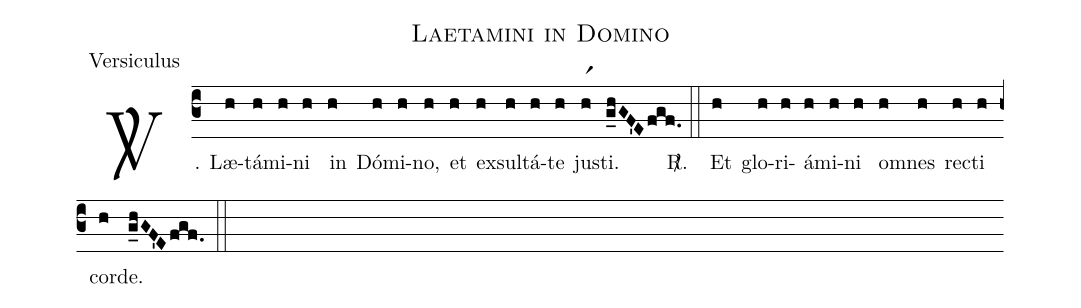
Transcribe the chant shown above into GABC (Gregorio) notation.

name:Laetamini in Domino;
office-part:Versiculus;
%%
(c3)
<sp>V/</sp>. L{æ}(h)tá(h)mi(h)ni(h) in(h) Dó(h)mi(h)no,(h) et(h)
ex(h)sul(h)tá(h)te(h) jus(hr1)ti.(g_hGF'Efgf.) <sp>R/</sp>.(::)
Et(h) glo(h)ri(h)á(h)mi(h)ni(h) om(h)nes(h) rec(h)ti(h) cor(h)de.(g_hGF'Efgf.) (::)
